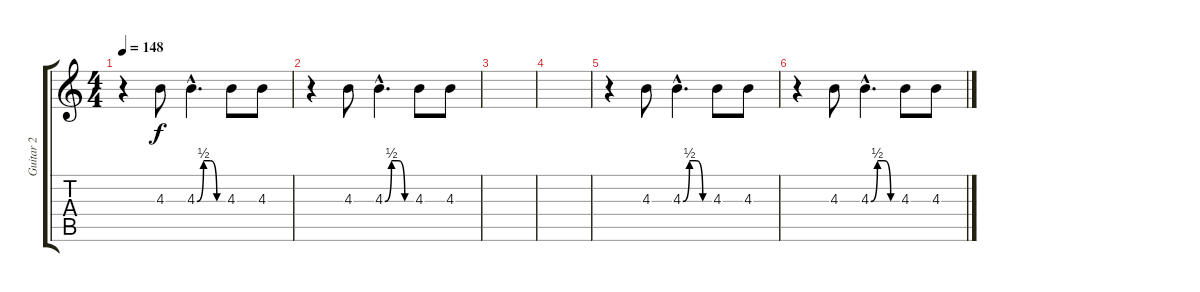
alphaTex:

\track ("Guitar 2" "Guitar 2") {instrument distortionguitar}
\staff {score tabs}
\tuning (E4 B3 G3 D3 A2 E2) {hide}
\ts (4 4)
\tempo 148
\clef g2
\ks c
r.4{dy f volume 10 instrument distortionguitar} 4.3.8 4.3{be (custom 0 0 15 2 30 2 45 0 60 0) hac}.4{d} 4.3.8 4.3.8 |
r.4 4.3.8 4.3{be (custom 0 0 15 2 30 2 45 0 60 0) hac}.4{d} 4.3.8 4.3.8 |
|
|
r.4 4.3.8 4.3{be (custom 0 0 15 2 30 2 45 0 60 0) hac}.4{d} 4.3.8 4.3.8 |
r.4 4.3.8 4.3{be (custom 0 0 15 2 30 2 45 0 60 0) hac}.4{d} 4.3.8 4.3.8
